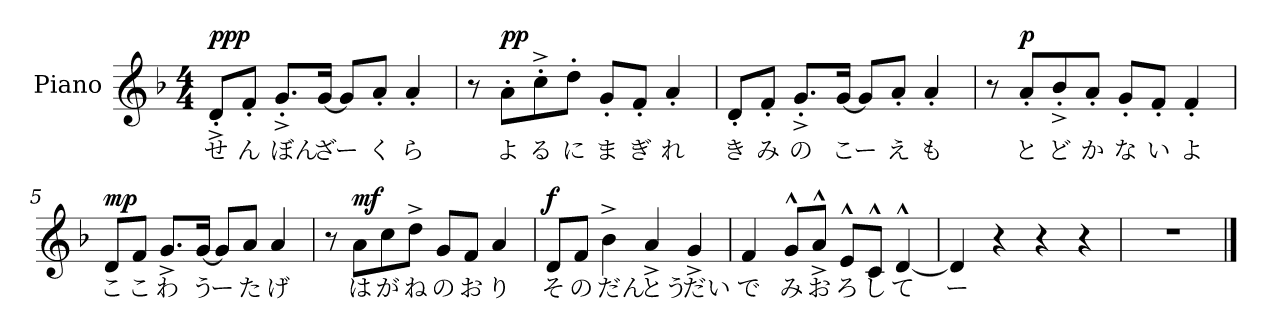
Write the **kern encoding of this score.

**kern	**text	**dynam
*part1	*part1	*part1
*staff1	*staff1	*staff1
*I"Piano	*	*
*I'Pno.	*	*
*clefG2	*	*
*k[b-]	*	*
*M4/4	*	*
*MM154	*	*
=1	=1	=1
!	!LO:LY:b	!LO:DY:b
8d'^/L	せ	ppp
!	!LO:LY:b	!
8f'/J	ん	.
!	!LO:LY:b	!
8.g'^/L	ぼん	.
!	!LO:LY:b	!
[16g/Jk	ざ	.
!	!LO:LY:b	!
8g/L]	ー	.
!	!LO:LY:b	!
8a'/J	く	.
!	!LO:LY:b	!
4a'/	ら	.
=2	=2	=2
8r	.	.
!	!LO:LY:b	!LO:DY:b
8a'\L	よ	pp
!	!LO:LY:b	!
8cc'^\	る	.
!	!LO:LY:b	!
8dd'\J	に	.
!	!LO:LY:b	!
8g'/L	ま	.
!	!LO:LY:b	!
8f'/J	ぎ	.
!	!LO:LY:b	!
4a'/	れ	.
=3	=3	=3
!	!LO:LY:b	!
8d'/L	き	.
!	!LO:LY:b	!
8f'/J	み	.
!	!LO:LY:b	!
8.g'^/L	の	.
!	!LO:LY:b	!
[16g/Jk	こ	.
!	!LO:LY:b	!
8g/L]	ー	.
!	!LO:LY:b	!
8a'/J	え	.
!	!LO:LY:b	!
4a'/	も	.
=4	=4	=4
8r	.	.
!	!LO:LY:b	!LO:DY:b
8a'/L	と	p
!	!LO:LY:b	!
8b-'^/	ど	.
!	!LO:LY:b	!
8a'/J	か	.
!	!LO:LY:b	!
8g'/L	な	.
!	!LO:LY:b	!
8f'/J	い	.
!	!LO:LY:b	!
4f'/	よ	.
!!LO:LB:g=z
=5	=5	=5
!	!LO:LY:b	!LO:DY:b
8d/L	こ	mp
!	!LO:LY:b	!
8f/J	こ	.
!	!LO:LY:b	!
8.g^/L	わ	.
!	!LO:LY:b	!
[16g/Jk	う	.
!	!LO:LY:b	!
8g/L]	ー	.
!	!LO:LY:b	!
8a/J	た	.
!	!LO:LY:b	!
4a/	げ	.
=6	=6	=6
8r	.	.
!	!LO:LY:b	!LO:DY:b
8a\L	は	mf
!	!LO:LY:b	!
8cc\	が	.
!	!LO:LY:b	!
8dd^\J	ね	.
!	!LO:LY:b	!
8g/L	の	.
!	!LO:LY:b	!
8f/J	お	.
!	!LO:LY:b	!
4a/	り	.
=7	=7	=7
!	!LO:LY:b	!LO:DY:b
8d/L	そ	f
!	!LO:LY:b	!
8f/J	の	.
!	!LO:LY:b	!
4b-^\	だん	.
!	!LO:LY:b	!
4a^/	とう	.
!	!LO:LY:b	!
4g^/	だい	.
=8	=8	=8
!	!LO:LY:b	!
4f/	で	.
!	!LO:LY:b	!
8g^^/L	み	.
!	!LO:LY:b	!
8a^^^/J	お	.
!	!LO:LY:b	!
8e^^/L	ろ	.
!	!LO:LY:b	!
8c^^/J	し	.
!	!LO:LY:b	!
[4d^^/	て	.
!!LO:LB:g=z
=9	=9	=9
!	!LO:LY:b	!
4d/]	ー	.
4r	.	.
4r	.	.
4r	.	.
=10	=10	=10
1r	.	.
==	==	==
*-	*-	*-
